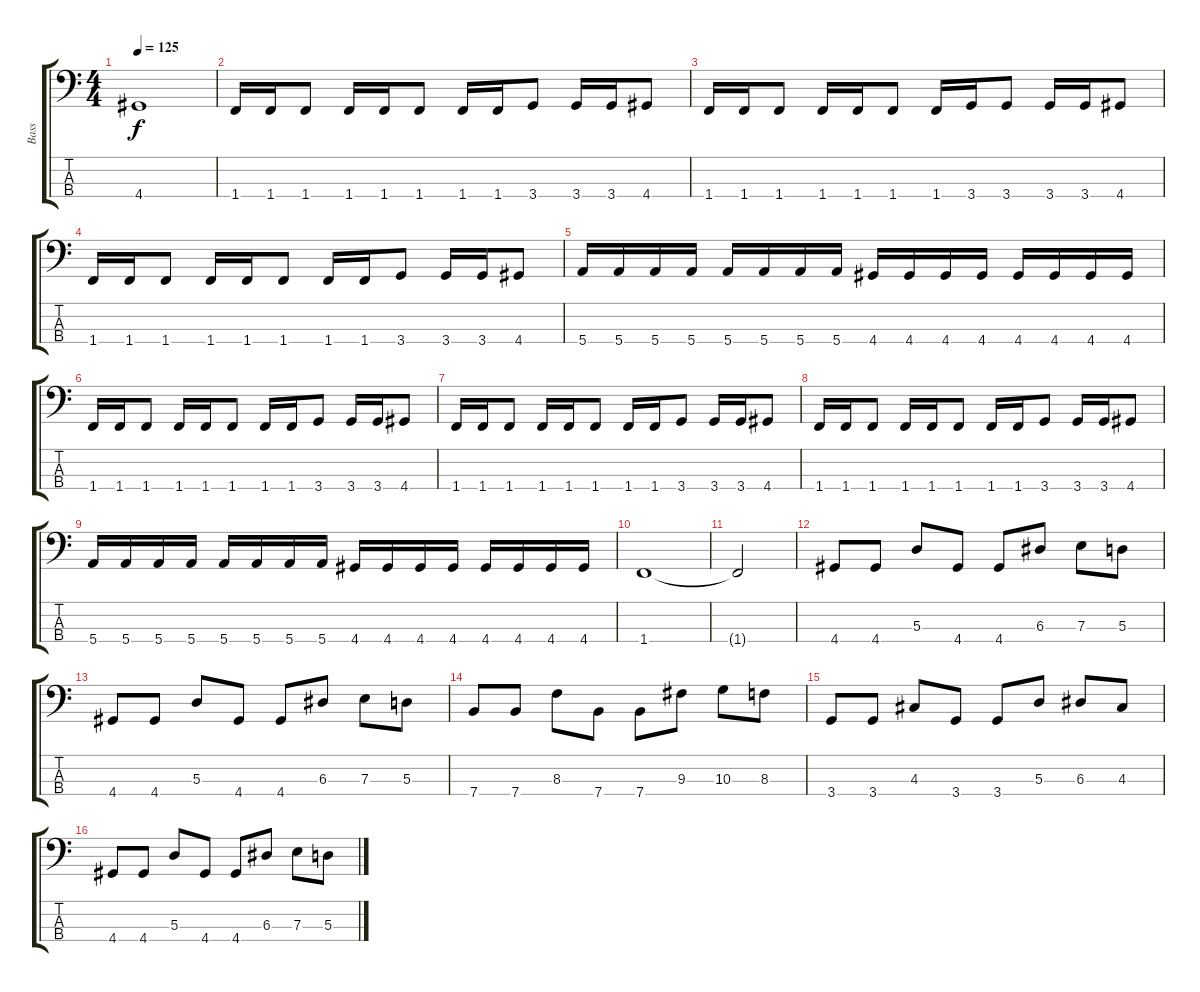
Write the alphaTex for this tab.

\track ("Bass" "Bass") {instrument electricbassfinger}
\staff {score tabs}
\tuning (G2 D2 A1 E1) {hide}
\ts (4 4)
\tempo 125
\clef f4
\ks c
4.4{t}.1{dy f} |
1.4.16 1.4.16 1.4.8 1.4.16 1.4.16 1.4.8 1.4.16 1.4.16 3.4.8 3.4.16 3.4.16 4.4.8 |
1.4.16 1.4.16 1.4.8 1.4.16 1.4.16 1.4.8 1.4.16 3.4.16 3.4.8 3.4.16 3.4.16 4.4.8 |
1.4.16 1.4.16 1.4.8 1.4.16 1.4.16 1.4.8 1.4.16 1.4.16 3.4.8 3.4.16 3.4.16 4.4.8 |
5.4.16 5.4.16 5.4.16 5.4.16 5.4.16 5.4.16 5.4.16 5.4.16 4.4.16 4.4.16 4.4.16 4.4.16 4.4.16 4.4.16 4.4.16 4.4.16 |
1.4.16 1.4.16 1.4.8 1.4.16 1.4.16 1.4.8 1.4.16 1.4.16 3.4.8 3.4.16 3.4.16 4.4.8 |
1.4.16 1.4.16 1.4.8 1.4.16 1.4.16 1.4.8 1.4.16 1.4.16 3.4.8 3.4.16 3.4.16 4.4.8 |
1.4.16 1.4.16 1.4.8 1.4.16 1.4.16 1.4.8 1.4.16 1.4.16 3.4.8 3.4.16 3.4.16 4.4.8 |
5.4.16 5.4.16 5.4.16 5.4.16 5.4.16 5.4.16 5.4.16 5.4.16 4.4.16 4.4.16 4.4.16 4.4.16 4.4.16 4.4.16 4.4.16 4.4.16 |
1.4.1 |
1.4{t}.2 |
4.4.8 4.4.8 5.3.8 4.4.8 4.4.8 6.3.8 7.3.8 5.3.8 |
4.4.8 4.4.8 5.3.8 4.4.8 4.4.8 6.3.8 7.3.8 5.3.8 |
7.4.8 7.4.8 8.3.8 7.4.8 7.4.8 9.3.8 10.3.8 8.3.8 |
3.4.8 3.4.8 4.3.8 3.4.8 3.4.8 5.3.8 6.3.8 4.3.8 |
4.4.8 4.4.8 5.3.8 4.4.8 4.4.8 6.3.8 7.3.8 5.3.8
